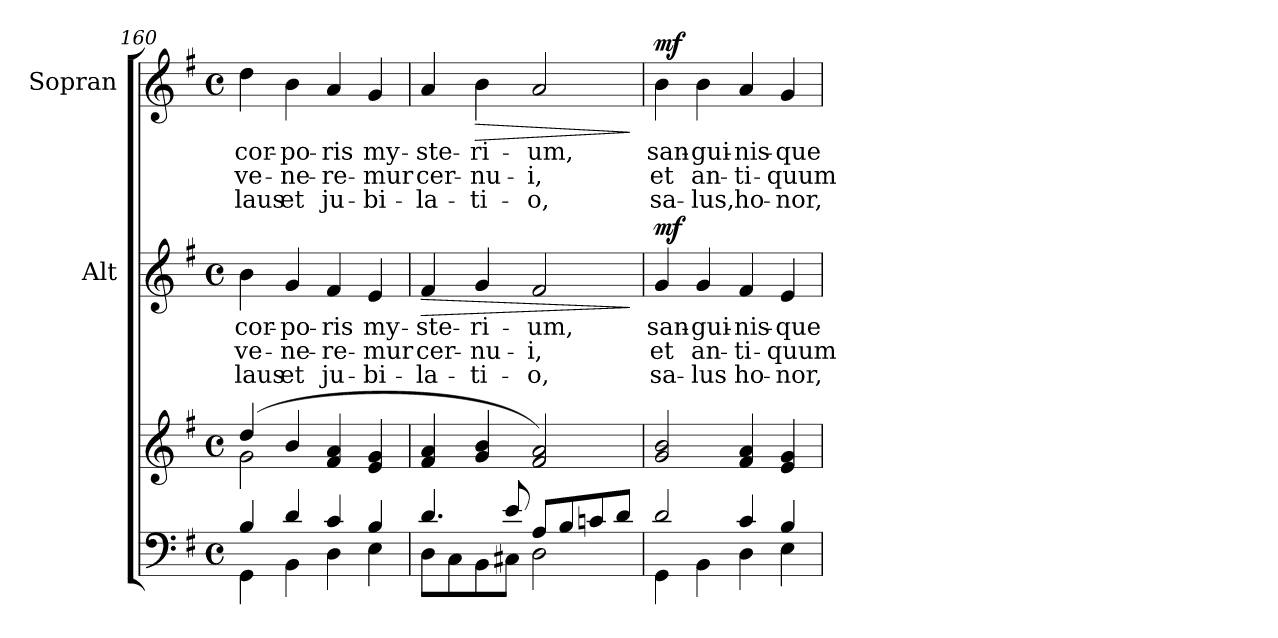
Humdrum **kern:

**kern	**kern	**kern	**text	**text	**text	**dynam	**kern	**text	**text	**text	**dynam
*part3	*part3	*part2	*part2	*part2	*part2	*part2	*part1	*part1	*part1	*part1	*part1
*staff4	*staff3	*staff2	*staff2	*staff2	*staff2	*staff2	*staff1	*staff1	*staff1	*staff1	*staff1
*	*	*I"Alt	*	*	*	*	*I"Sopran	*	*	*	*
*	*	*I'A.	*	*	*	*	*I'S.	*	*	*	*
*clefF4	*clefG2	*clefG2	*	*	*	*	*clefG2	*	*	*	*
*k[f#]	*k[f#]	*k[f#]	*	*	*	*	*k[f#]	*	*	*	*
*G:	*G:	*G:	*	*	*	*	*G:	*	*	*	*
*M4/4	*M4/4	*M4/4	*	*	*	*	*M4/4	*	*	*	*
*met(c)	*met(c)	*met(c)	*	*	*	*	*met(c)	*	*	*	*
=160	=160	=160	=160	=160	=160	=160	=160	=160	=160	=160	=160
*^	*^	*	*	*	*	*	*	*	*	*	*
!	!	!	!	!	!LO:LY:b	!LO:LY:b	!LO:LY:b	!	!	!LO:LY:b	!LO:LY:b	!LO:LY:b	!
4B/	4GG\	(4dd/	2g\	4b\	cor-	ve-	laus	.	4dd\	cor-	ve-	laus	.
!	!	!	!	!	!LO:LY:b	!LO:LY:b	!LO:LY:b	!	!	!LO:LY:b	!LO:LY:b	!LO:LY:b	!
4d/	4BB\	4b/	.	4g/	-po-	-ne-	et	.	4b\	-po-	-ne-	et	.
!	!	!	!	!	!LO:LY:b	!LO:LY:b	!LO:LY:b	!	!	!LO:LY:b	!LO:LY:b	!LO:LY:b	!
4c/	4D\	4f#/ 4a/	2ryy	4f#/	-ris	-re-	ju-	.	4a/	-ris	-re-	ju-	.
!	!	!	!	!	!LO:LY:b	!LO:LY:b	!LO:LY:b	!	!	!LO:LY:b	!LO:LY:b	!LO:LY:b	!
4B/	4E\	4e/ 4g/	.	4e/	my-	-mur	-bi-	.	4g/	my-	-mur	-bi-	.
*	*	*v	*v	*	*	*	*	*	*	*	*	*	*
=161	=161	=161	=161	=161	=161	=161	=161	=161	=161	=161	=161	=161
!	!	!	!	!LO:LY:b	!LO:LY:b	!LO:LY:b	!LO:HP:b	!	!LO:LY:b	!LO:LY:b	!LO:LY:b	!
4.d/	8D\L	4f#/ 4a/	4f#/	-ste-	cer-	-la-	>	4a/	-ste-	cer-	-la-	.
.	8C\	.	.	.	.	.	.	.	.	.	.	.
!	!	!	!	!LO:LY:b	!LO:LY:b	!LO:LY:b	!	!	!LO:LY:b	!LO:LY:b	!LO:LY:b	!LO:HP:b
.	8BB\	4g/ 4b/	4g/	-ri-	-nu-	-ti-	.	4b\	-ri-	-nu-	-ti-	>
8e/	8C#X\J	.	.	.	.	.	.	.	.	.	.	.
!	!	!	!	!LO:LY:b	!LO:LY:b	!LO:LY:b	!	!	!LO:LY:b	!LO:LY:b	!LO:LY:b	!
8A/L	2D\	2f#/ 2a/)	2f#/	-um,	-i,	-o,	.	2a/	-um,	-i,	-o,	.
8B/	.	.	.	.	.	.	.	.	.	.	.	.
8cn/	.	.	.	.	.	.	.	.	.	.	.	.
8d/J	.	.	.	.	.	.	.	.	.	.	.	.
*v	*v	*	*	*	*	*	*	*	*	*	*	*
.	.	.	.	.	.	]	.	.	.	.	]
!!LO:LB:g=z
=162	=162	=162	=162	=162	=162	=162	=162	=162	=162	=162	=162
*^	*	*	*	*	*	*	*	*	*	*	*
!	!	!	!	!LO:LY:b	!LO:LY:b	!LO:LY:b	!LO:DY:a	!	!LO:LY:b	!LO:LY:b	!LO:LY:b	!LO:DY:a
2d/	4GG\	2g/ 2b/	4g/	san-	et	sa-	mf	4b\	san-	et	sa-	mf
!	!	!	!	!LO:LY:b	!LO:LY:b	!LO:LY:b	!	!	!LO:LY:b	!LO:LY:b	!LO:LY:b	!
.	4BB\	.	4g/	-gui-	an-	-lus	.	4b\	-gui-	an-	-lus,	.
!	!	!	!	!LO:LY:b	!LO:LY:b	!LO:LY:b	!	!	!LO:LY:b	!LO:LY:b	!LO:LY:b	!
4c/	4D\	4f#/ 4a/	4f#/	-nis-	-ti-	ho-	.	4a/	-nis-	-ti-	ho-	.
!	!	!	!	!LO:LY:b	!LO:LY:b	!LO:LY:b	!	!	!LO:LY:b	!LO:LY:b	!LO:LY:b	!
4B/	4E\	4e/ 4g/	4e/	-que	-quum	-nor,	.	4g/	-que	-quum	-nor,	.
*v	*v	*	*	*	*	*	*	*	*	*	*	*
=	=	=	=	=	=	=	=	=	=	=	=
*-	*-	*-	*-	*-	*-	*-	*-	*-	*-	*-	*-
